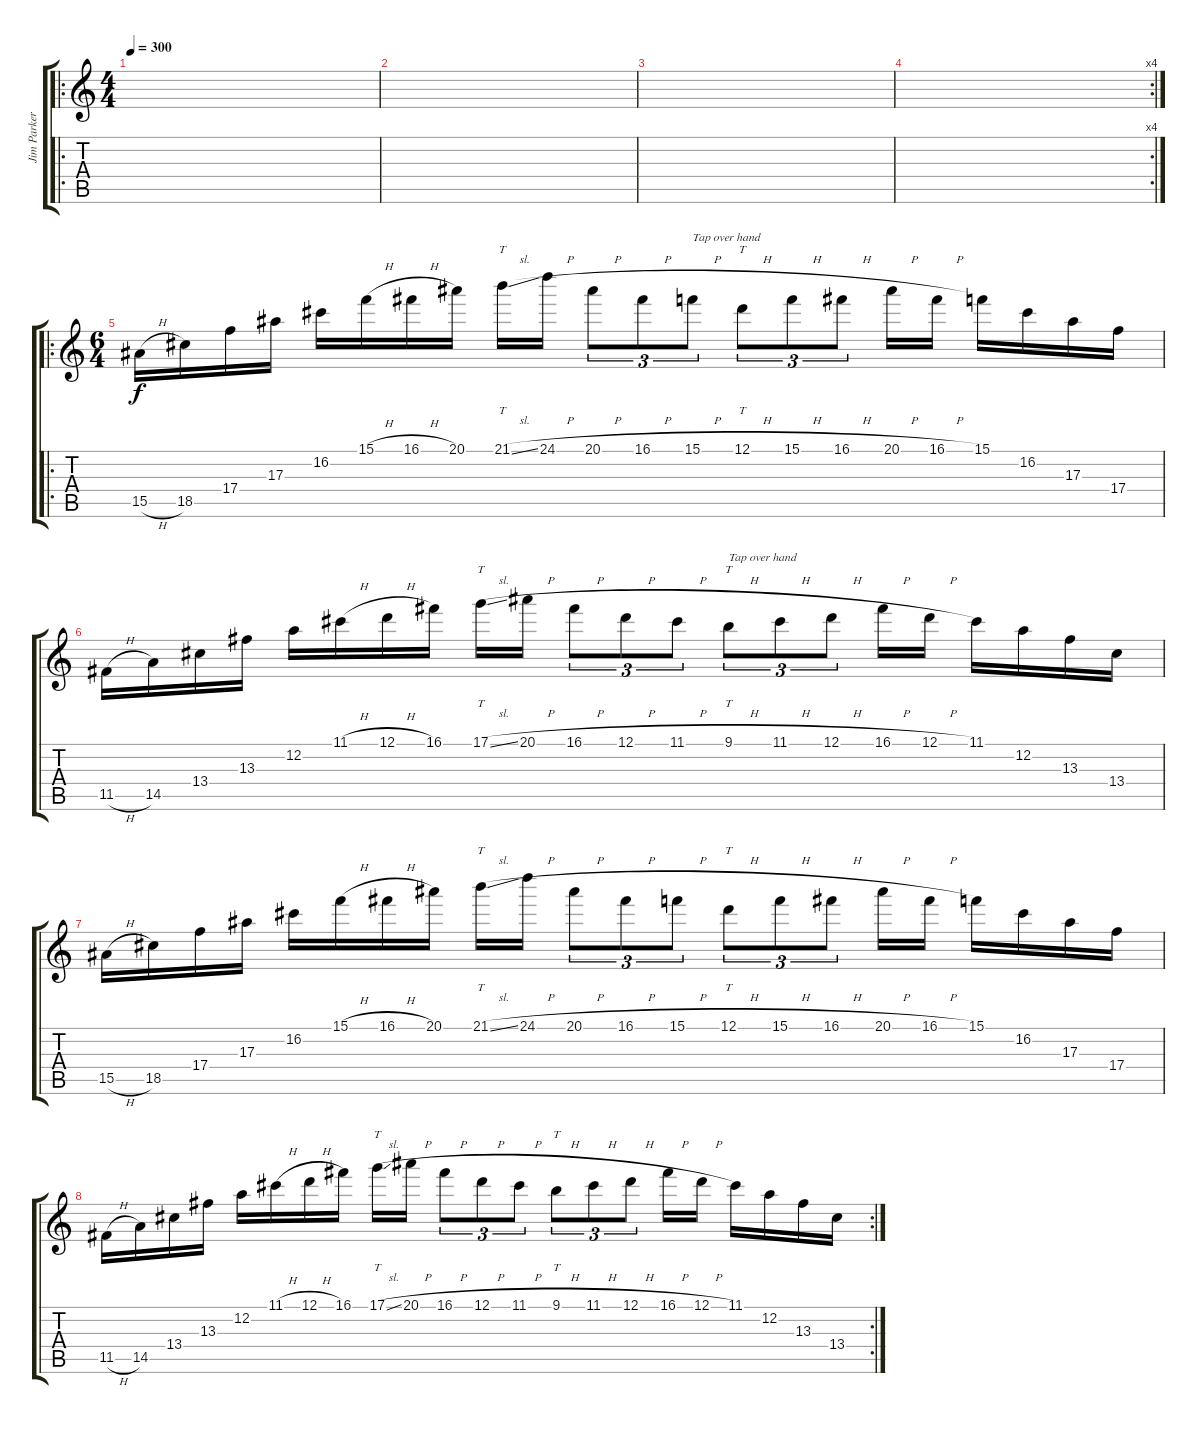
\track ("Jim Parker" "Jim Parker") {instrument distortionguitar}
\staff {score tabs}
\tuning (D4 A3 F3 C3 G2 D2) {hide}
\ro
\ts (4 4)
\tempo 300
\clef g2
\ks c
|
|
|
\rc 4
|
\ro
\ts (6 4)
15.5{h}.16 18.5.16 17.4.16 17.3.16 16.2.16 15.1{h}.16 16.1{h}.16 20.1.16 21.1{sl}.16{tt} 24.1{h}.16 20.1{h}.8{tu (3 2)} 16.1{h}.8{tu (3 2)} 15.1{h}.8{tu (3 2) txt "Tap over hand"} 12.1{h}.8{tt tu (3 2)} 15.1{h}.8{tu (3 2)} 16.1{h}.8{tu (3 2)} 20.1{h}.16 16.1{h}.16 15.1.16 16.2.16 17.3.16 17.4.16 |
11.5{h}.16 14.5.16 13.4.16 13.3.16 12.2.16 11.1{h}.16 12.1{h}.16 16.1.16 17.1{sl}.16{tt} 20.1{h}.16 16.1{h}.8{tu (3 2)} 12.1{h}.8{tu (3 2)} 11.1{h}.8{tu (3 2)} 9.1{h}.8{tt tu (3 2) txt "Tap over hand"} 11.1{h}.8{tu (3 2)} 12.1{h}.8{tu (3 2)} 16.1{h}.16 12.1{h}.16 11.1.16 12.2.16 13.3.16 13.4.16 |
15.5{h}.16 18.5.16 17.4.16 17.3.16 16.2.16 15.1{h}.16 16.1{h}.16 20.1.16 21.1{sl}.16{tt} 24.1{h}.16 20.1{h}.8{tu (3 2)} 16.1{h}.8{tu (3 2)} 15.1{h}.8{tu (3 2)} 12.1{h}.8{tt tu (3 2)} 15.1{h}.8{tu (3 2)} 16.1{h}.8{tu (3 2)} 20.1{h}.16 16.1{h}.16 15.1.16 16.2.16 17.3.16 17.4.16 |
\rc 2
11.5{h}.16 14.5.16 13.4.16 13.3.16 12.2.16 11.1{h}.16 12.1{h}.16 16.1.16 17.1{sl}.16{tt} 20.1{h}.16 16.1{h}.8{tu (3 2)} 12.1{h}.8{tu (3 2)} 11.1{h}.8{tu (3 2)} 9.1{h}.8{tt tu (3 2)} 11.1{h}.8{tu (3 2)} 12.1{h}.8{tu (3 2)} 16.1{h}.16 12.1{h}.16 11.1.16 12.2.16 13.3.16 13.4.16
